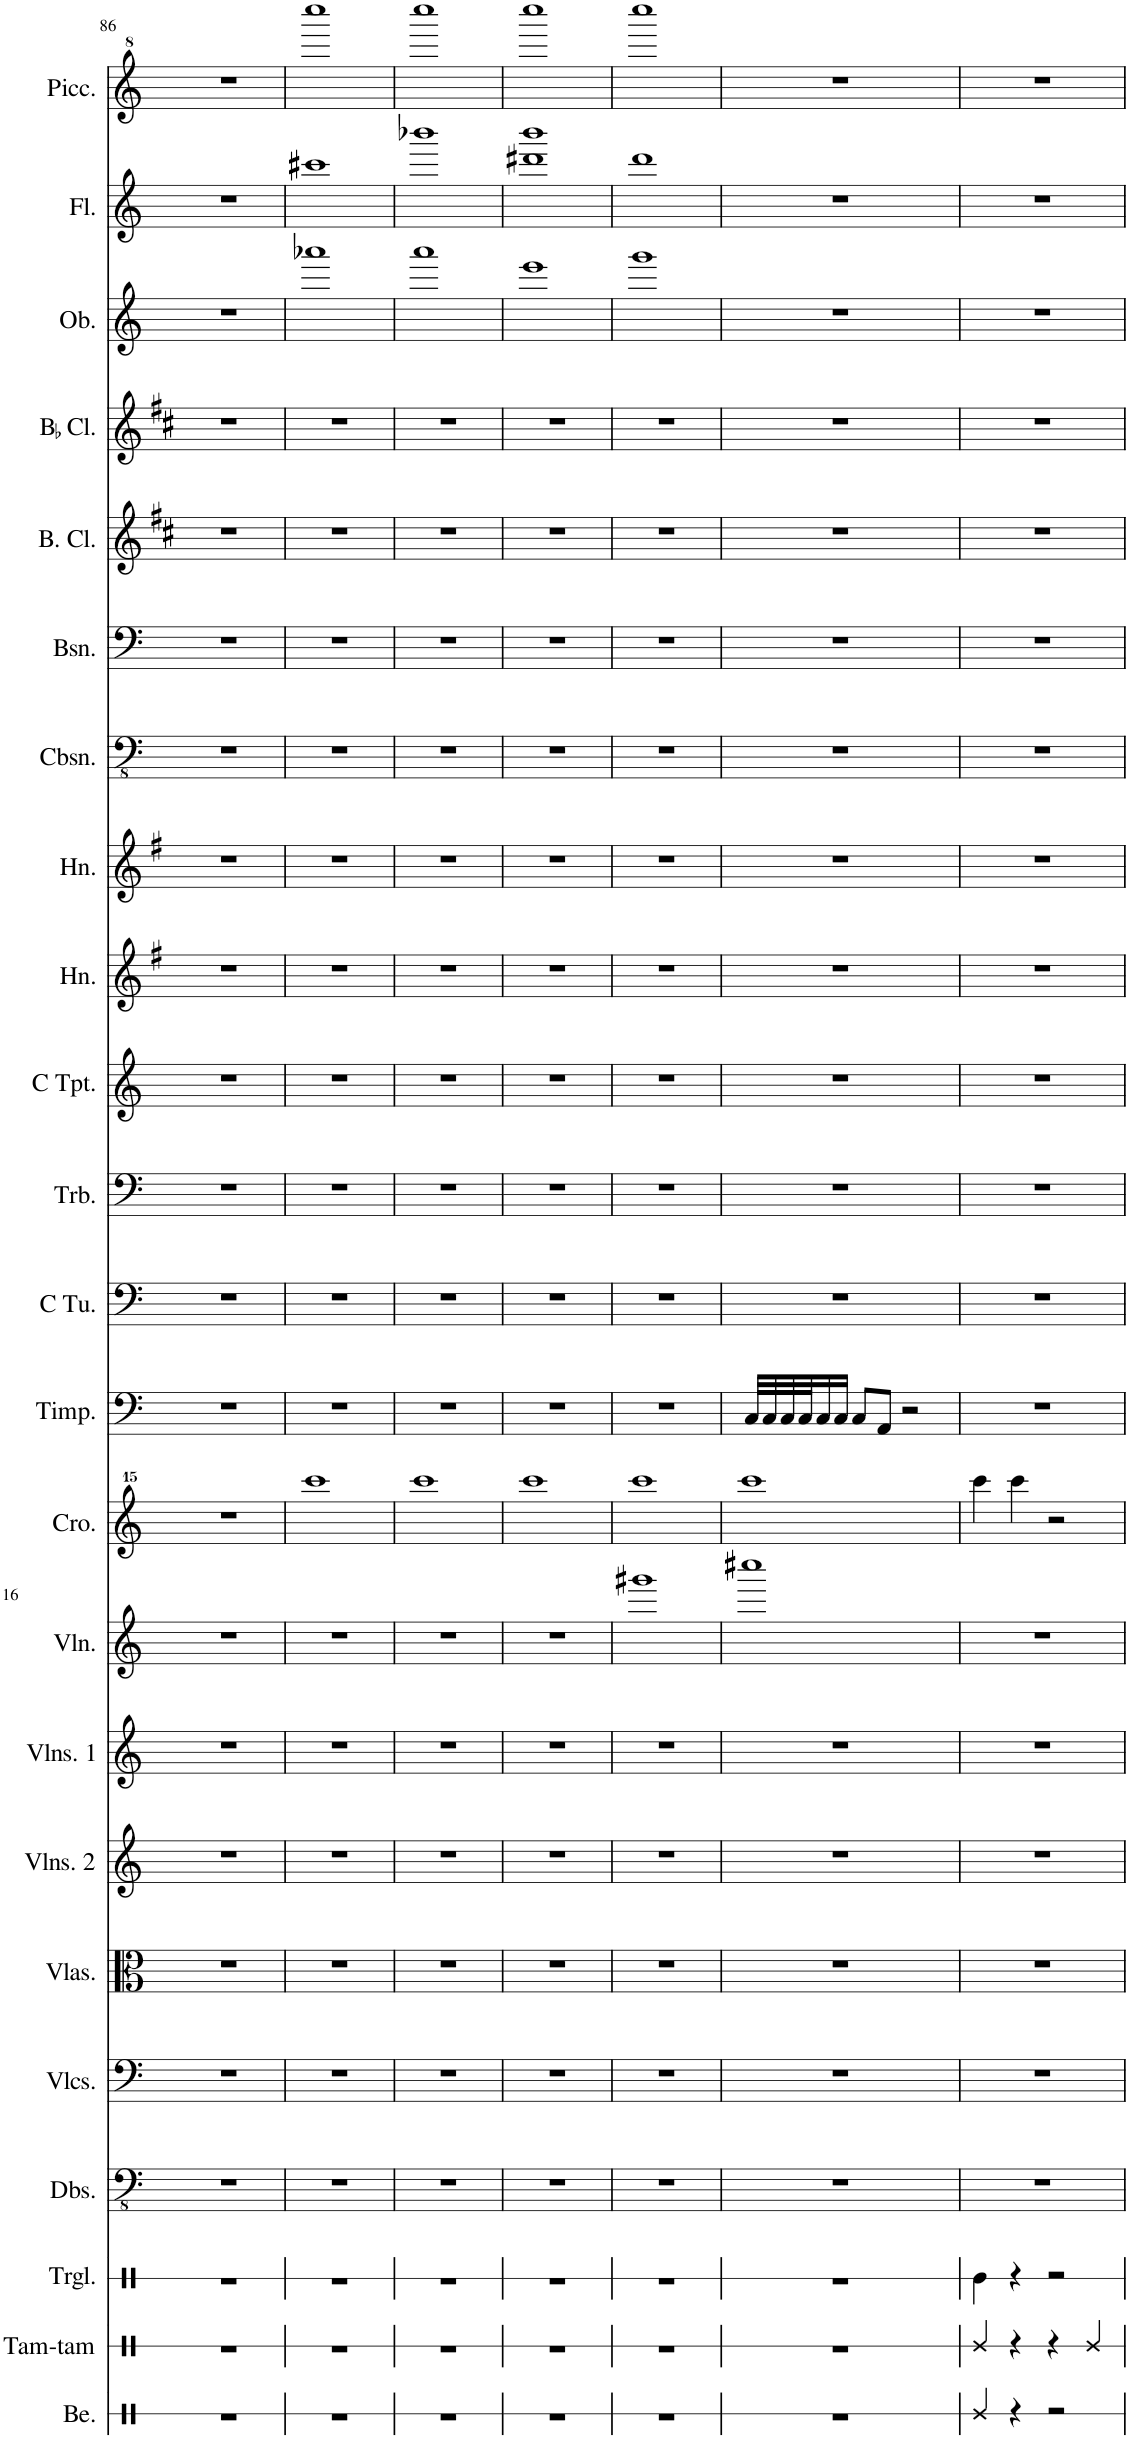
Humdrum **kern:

**kern	**kern	**kern	**kern	**kern	**kern	**kern	**kern	**kern	**kern	**kern	**kern	**kern	**kern	**kern	**kern	**kern	**kern	**kern	**kern	**kern	**kern	**kern
*part23	*part22	*part21	*part20	*part19	*part18	*part17	*part16	*part15	*part14	*part13	*part12	*part11	*part10	*part9	*part8	*part7	*part6	*part5	*part4	*part3	*part2	*part1
*staff23	*staff22	*staff21	*staff20	*staff19	*staff18	*staff17	*staff16	*staff15	*staff14	*staff13	*staff12	*staff11	*staff10	*staff9	*staff8	*staff7	*staff6	*staff5	*staff4	*staff3	*staff2	*staff1
*I"Bells	*I"Tam-tam	*I"Triangle	*I"Double Basses	*I"Violoncellos	*I"Violas	*I"Violins 2	*I"Violins 1	*I"Violin	*I"Crotales	*I"Timpani	*I"C Tuba	*I"Trombone	*I"C Trumpet	*I"Horn	*I"Horn	*I"Contrabassoon	*I"Bassoon	*I"Bass Clarinet	*I"BaccidentalFlat Clarinet	*I"Oboe	*I"Flute	*I"Piccolo
*I'Be.	*I'Tam-tam	*I'Trgl.	*I'Dbs.	*I'Vlcs.	*I'Vlas.	*I'Vlns. 2	*I'Vlns. 1	*I'Vln.	*I'Cro.	*I'Timp.	*I'C Tu.	*I'Trb.	*I'C Tpt.	*I'Hn.	*I'Hn.	*I'Cbsn.	*I'Bsn.	*I'B. Cl.	*I'BaccidentalFlat Cl.	*I'Ob.	*I'Fl.	*I'Picc.
!!LO:PB:g=z
*clefX	*clefX	*clefX	*clefFv4	*clefF4	*clefC3	*clefG2	*clefG2	*clefG2	*clefG^^2	*clefF4	*clefF4	*clefF4	*clefG2	*clefG2	*clefG2	*clefFv4	*clefF4	*clefG2	*clefG2	*clefG2	*clefG2	*clefG^2
*	*	*	*	*	*	*	*	*	*	*	*	*	*	*Trd4c7	*Trd4c7	*Trd7c12	*	*Trd8c14	*Trd1c2	*	*	*Trd-7c-12
*k[]	*k[]	*k[]	*k[]	*k[]	*k[]	*k[]	*k[]	*k[]	*k[]	*k[]	*k[]	*k[]	*k[]	*k[f#]	*k[f#]	*k[]	*k[]	*k[f#c#]	*k[f#c#]	*k[]	*k[]	*k[]
*M4/4	*M4/4	*M4/4	*M4/4	*M4/4	*M4/4	*M4/4	*M4/4	*M4/4	*M4/4	*M4/4	*M4/4	*M4/4	*M4/4	*M4/4	*M4/4	*M4/4	*M4/4	*M4/4	*M4/4	*M4/4	*M4/4	*M4/4
=86	=86	=86	=86	=86	=86	=86	=86	=86	=86	=86	=86	=86	=86	=86	=86	=86	=86	=86	=86	=86	=86	=86
1r	1r	1r	1r	1r	1r	1r	1r	1r	1r	1r	1r	1r	1r	1r	1r	1r	1r	1r	1r	1r	1r	1r
=87	=87	=87	=87	=87	=87	=87	=87	=87	=87	=87	=87	=87	=87	=87	=87	=87	=87	=87	=87	=87	=87	=87
1r	1r	1r	1r	1r	1r	1r	1r	1r	1ccccc	1r	1r	1r	1r	1r	1r	1r	1r	1r	1r	1aaa-X	1ccc#X	1ccccc
=88	=88	=88	=88	=88	=88	=88	=88	=88	=88	=88	=88	=88	=88	=88	=88	=88	=88	=88	=88	=88	=88	=88
1r	1r	1r	1r	1r	1r	1r	1r	1r	1ccccc	1r	1r	1r	1r	1r	1r	1r	1r	1r	1r	1aaa	1bbb-X	1ccccc
=89	=89	=89	=89	=89	=89	=89	=89	=89	=89	=89	=89	=89	=89	=89	=89	=89	=89	=89	=89	=89	=89	=89
1r	1r	1r	1r	1r	1r	1r	1r	1r	1ccccc	1r	1r	1r	1r	1r	1r	1r	1r	1r	1r	1eee	1ddd#X 1bbb	1ccccc
=90	=90	=90	=90	=90	=90	=90	=90	=90	=90	=90	=90	=90	=90	=90	=90	=90	=90	=90	=90	=90	=90	=90
1r	1r	1r	1r	1r	1r	1r	1r	1ggg#X	1ccccc	1r	1r	1r	1r	1r	1r	1r	1r	1r	1r	1ggg	1ddd	1ccccc
=91	=91	=91	=91	=91	=91	=91	=91	=91	=91	=91	=91	=91	=91	=91	=91	=91	=91	=91	=91	=91	=91	=91
1r	1r	1r	1r	1r	1r	1r	1r	1cccc#X	1ccccc	32C/LLL	1r	1r	1r	1r	1r	1r	1r	1r	1r	1r	1r	1r
.	.	.	.	.	.	.	.	.	.	32C/	.	.	.	.	.	.	.	.	.	.	.	.
.	.	.	.	.	.	.	.	.	.	32C/	.	.	.	.	.	.	.	.	.	.	.	.
.	.	.	.	.	.	.	.	.	.	32C/J	.	.	.	.	.	.	.	.	.	.	.	.
.	.	.	.	.	.	.	.	.	.	16C/	.	.	.	.	.	.	.	.	.	.	.	.
.	.	.	.	.	.	.	.	.	.	16C/JJ	.	.	.	.	.	.	.	.	.	.	.	.
.	.	.	.	.	.	.	.	.	.	8C/L	.	.	.	.	.	.	.	.	.	.	.	.
.	.	.	.	.	.	.	.	.	.	8AA/J	.	.	.	.	.	.	.	.	.	.	.	.
.	.	.	.	.	.	.	.	.	.	2r	.	.	.	.	.	.	.	.	.	.	.	.
=92	=92	=92	=92	=92	=92	=92	=92	=92	=92	=92	=92	=92	=92	=92	=92	=92	=92	=92	=92	=92	=92	=92
4Re/	4Re/	4Re\	1r	1r	1r	1r	1r	1r	4ccccc\	1r	1r	1r	1r	1r	1r	1r	1r	1r	1r	1r	1r	1r
4r	4r	4r	.	.	.	.	.	.	4ccccc\	.	.	.	.	.	.	.	.	.	.	.	.	.
2r	4r	2r	.	.	.	.	.	.	2r	.	.	.	.	.	.	.	.	.	.	.	.	.
.	4Re/	.	.	.	.	.	.	.	.	.	.	.	.	.	.	.	.	.	.	.	.	.
=	=	=	=	=	=	=	=	=	=	=	=	=	=	=	=	=	=	=	=	=	=	=
*-	*-	*-	*-	*-	*-	*-	*-	*-	*-	*-	*-	*-	*-	*-	*-	*-	*-	*-	*-	*-	*-	*-
